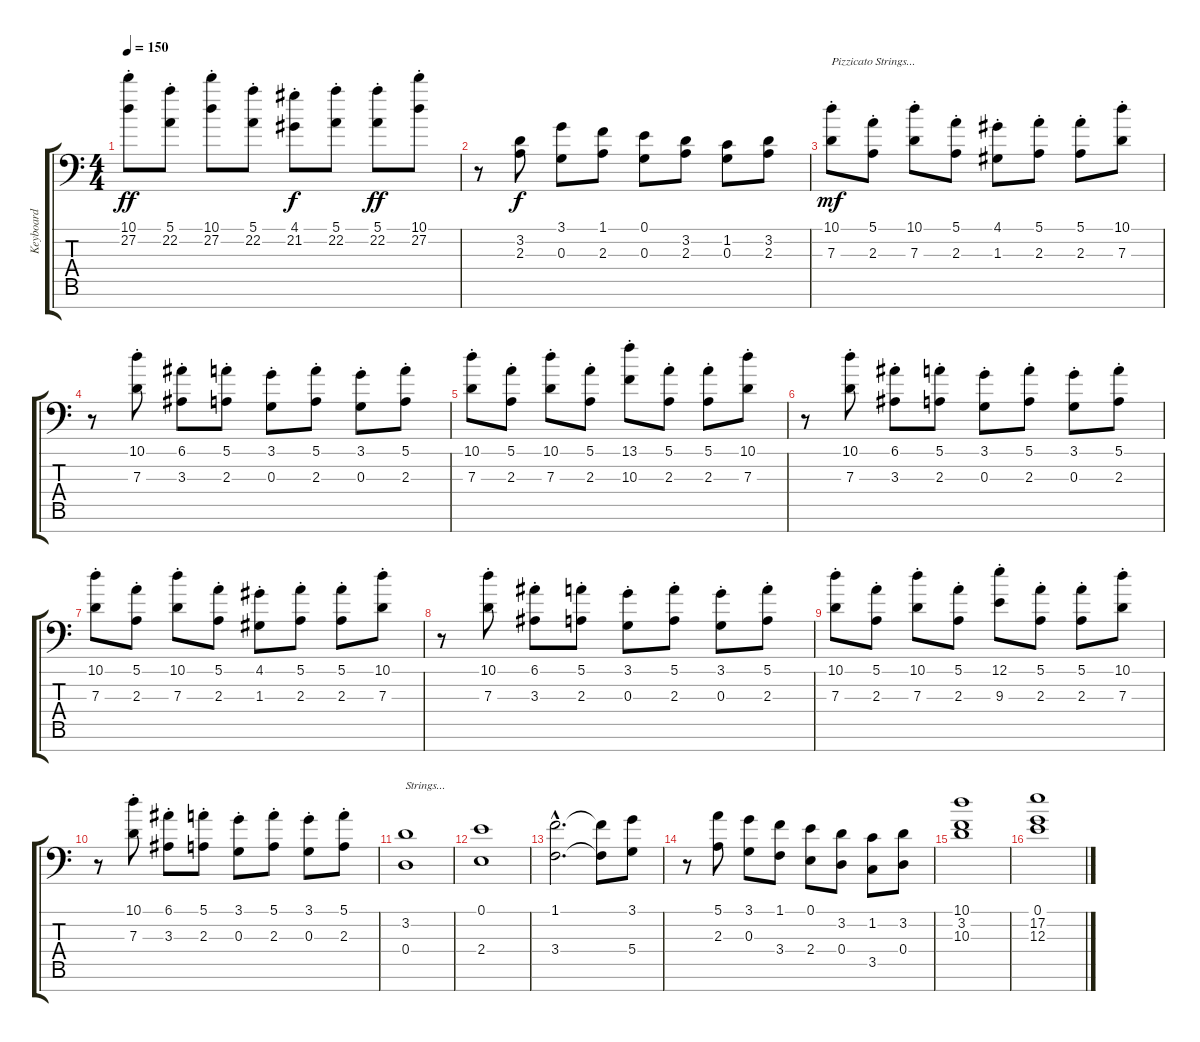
\track ("Keyboard" "Keyboard") {instrument stringensemble1}
\staff {score tabs}
\tuning (E4 B3 G3 D3 A2 E2 E1) {hide}
\ts (4 4)
\tempo 150
\clef f4
\ks c
(10.1{st} 27.2{st}).8{dy ff} (5.1{st} 22.2{st}).8 (10.1{st} 27.2{st}).8 (5.1{st} 22.2{st}).8 (4.1{st} 21.2{st}).8{dy f} (5.1{st} 22.2{st}).8 (5.1{st} 22.2{st}).8{dy ff} (10.1{st} 27.2{st}).8 |
r.8 (3.2 2.3).8{dy f} (3.1 0.3).8 (1.1 2.3).8 (0.1 0.3).8 (3.2 2.3).8 (1.2 0.3).8 (3.2 2.3).8 |
(10.1{st} 7.3{st}).8{txt "Pizzicato Strings..." dy mf instrument pizzicatostrings} (5.1{st} 2.3{st}).8 (10.1{st} 7.3{st}).8 (5.1{st} 2.3{st}).8 (4.1{st} 1.3{st}).8 (5.1{st} 2.3{st}).8 (5.1{st} 2.3{st}).8 (10.1{st} 7.3{st}).8 |
r.8 (10.1{st} 7.3{st}).8 (6.1{st} 3.3{st}).8 (5.1{st} 2.3{st}).8 (3.1{st} 0.3{st}).8 (5.1{st} 2.3{st}).8 (3.1{st} 0.3{st}).8 (5.1{st} 2.3{st}).8 |
(10.1{st} 7.3{st}).8 (5.1{st} 2.3{st}).8 (10.1{st} 7.3{st}).8 (5.1{st} 2.3{st}).8 (13.1{st} 10.3{st}).8 (5.1{st} 2.3{st}).8 (5.1{st} 2.3{st}).8 (10.1{st} 7.3{st}).8 |
r.8 (10.1{st} 7.3{st}).8 (6.1{st} 3.3{st}).8 (5.1{st} 2.3{st}).8 (3.1{st} 0.3{st}).8 (5.1{st} 2.3{st}).8 (3.1{st} 0.3{st}).8 (5.1{st} 2.3{st}).8 |
(10.1{st} 7.3{st}).8{instrument pizzicatostrings} (5.1{st} 2.3{st}).8 (10.1{st} 7.3{st}).8 (5.1{st} 2.3{st}).8 (4.1{st} 1.3{st}).8 (5.1{st} 2.3{st}).8 (5.1{st} 2.3{st}).8 (10.1{st} 7.3{st}).8 |
r.8 (10.1{st} 7.3{st}).8 (6.1{st} 3.3{st}).8 (5.1{st} 2.3{st}).8 (3.1{st} 0.3{st}).8 (5.1{st} 2.3{st}).8 (3.1{st} 0.3{st}).8 (5.1{st} 2.3{st}).8 |
(10.1{st} 7.3{st}).8 (5.1{st} 2.3{st}).8 (10.1{st} 7.3{st}).8 (5.1{st} 2.3{st}).8 (12.1{st} 9.3{st}).8 (5.1{st} 2.3{st}).8 (5.1{st} 2.3{st}).8 (10.1{st} 7.3{st}).8 |
r.8 (10.1{st} 7.3{st}).8 (6.1{st} 3.3{st}).8 (5.1{st} 2.3{st}).8 (3.1{st} 0.3{st}).8 (5.1{st} 2.3{st}).8 (3.1{st} 0.3{st}).8 (5.1{st} 2.3{st}).8 |
(3.2 0.4).1{txt "Strings..." instrument stringensemble1} |
(0.1 2.4).1 |
(1.1{hac} 3.4{hac}).2{d} (1.1{t} 3.4{t}).8 (3.1 5.4).8 |
r.8 (5.1 2.3).8 (3.1 0.3).8 (1.1 3.4).8 (0.1 2.4).8 (3.2 0.4).8 (1.2 3.5).8 (3.2 0.4).8 |
(10.1 3.2 10.3).1 |
(0.1 17.2 12.3).1
